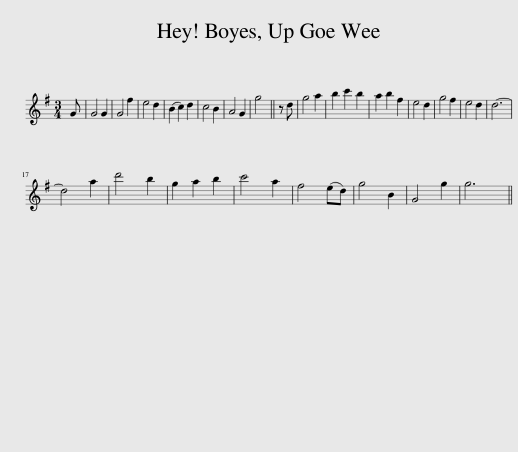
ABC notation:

X:1
L:1/8
M:3/4
I:linebreak $
K:G
V:1 treble
V:1
 G | G4 G2 | G4 f2 | e4 d2 | (B2 c2) d2 | %5
 c4 B2 | A4 G2 | g4 || z d | g4 a2 | %10
 b2 c'2 b2 | a2 b2 f2 | e4 d2 | g4 f2 | e4 d2 | %15
 d6- |$ d4 a2 | d'4 b2 | g2 a2 b2 | c'4 a2 | %20
 f4 (ed) | g4 B2 | G4 g2 | g6 || %24
